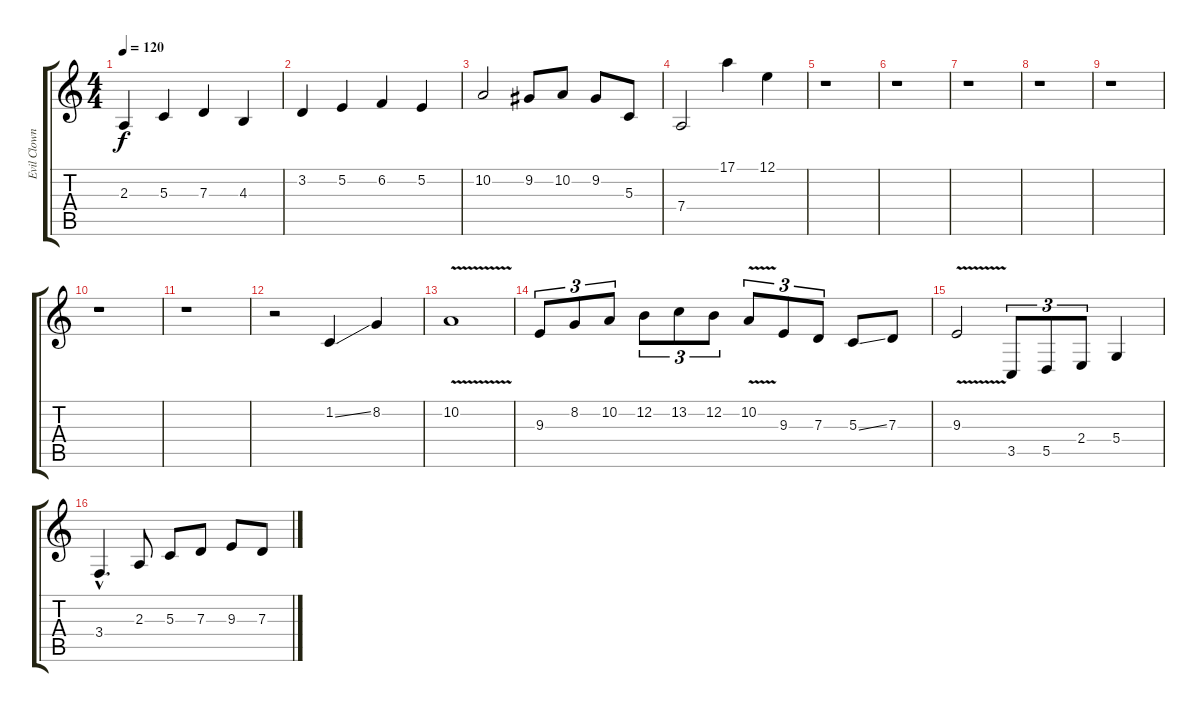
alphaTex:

\track ("Evil Clown" "Evil Clown") {instrument musicbox}
\staff {score tabs}
\tuning (E4 B3 G3 D3 A2 E2) {hide}
\ts (4 4)
\tempo 120
\clef g2
\ks c
2.3.4{dy f} 5.3.4 7.3.4 4.3.4 |
3.2.4 5.2.4 6.2.4 5.2.4 |
10.2.2 9.2.8 10.2.8 9.2.8 5.3.8 |
7.4.2 17.1.4 12.1.4 |
r.1 |
r.1 |
r.1{volume 0} |
r.1 |
r.1 |
r.1 |
r.1 |
r.2{volume 16} 1.2{ss}.4{instrument electricguitarjazz} 8.2.4 |
10.2{v}.1 |
9.3.8{tu (3 2)} 8.2.8{tu (3 2)} 10.2.8{tu (3 2)} 12.2.8{tu (3 2)} 13.2.8{tu (3 2)} 12.2.8{tu (3 2)} 10.2{v}.8{tu (3 2)} 9.3.8{tu (3 2)} 7.3.8{tu (3 2)} 5.3{ss}.8 7.3.8 |
9.3{v}.2 3.5.8{tu (3 2)} 5.5.8{tu (3 2)} 2.4.8{tu (3 2)} 5.4.4 |
3.4{hac}.4{d} 2.3.8 5.3.8 7.3.8 9.3.8 7.3.8
